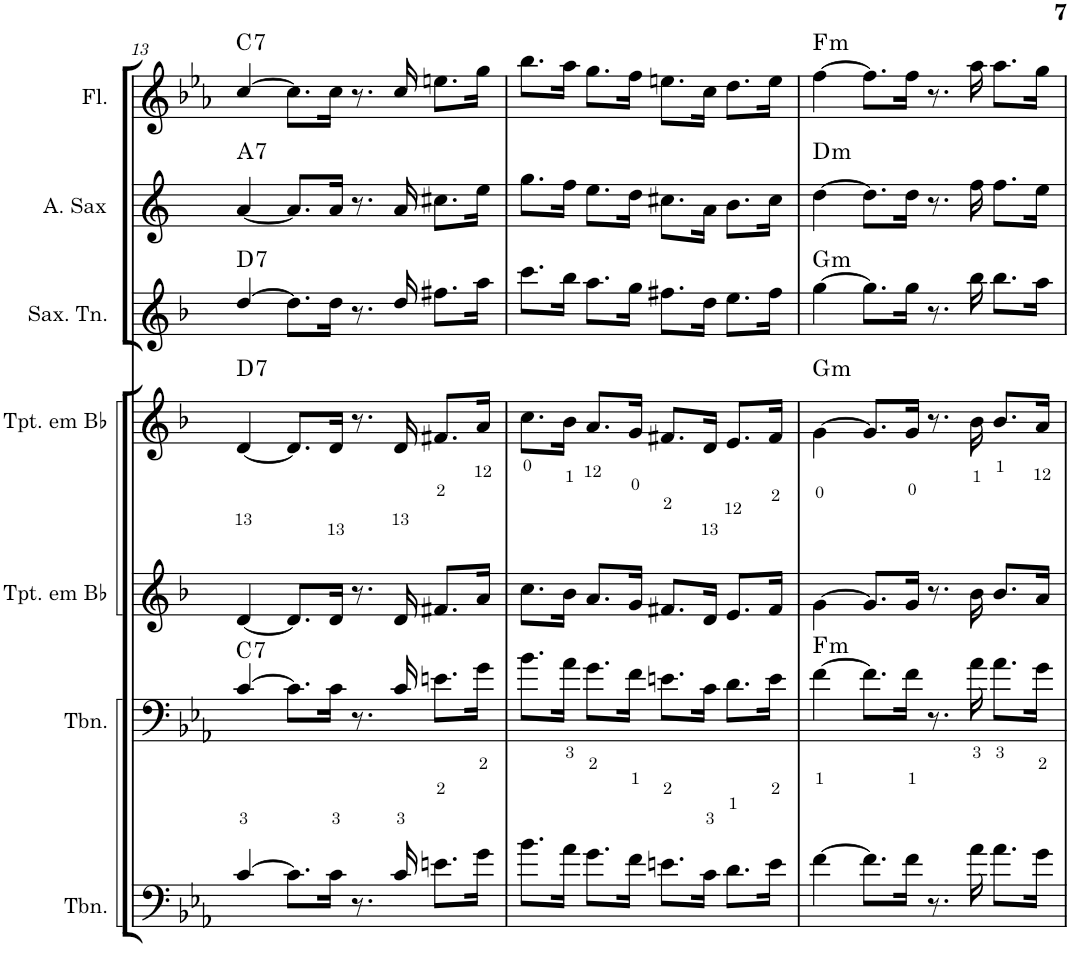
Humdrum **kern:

**kern	**kern	**harte	**kern	**kern	**harte	**kern	**harte	**kern	**harte	**kern	**harte
*part7	*part6	*part6	*part5	*part4	*part4	*part3	*part3	*part2	*part2	*part1	*part1
*staff7	*staff6	*	*staff5	*staff4	*	*staff3	*	*staff2	*	*staff1	*
*I"Trombone	*I"Trombone	*	*I"Trompete em Bb	*I"Trompete em Bb	*	*I"Saxofone Tenor	*	*I"Saxofone Alto	*	*I"Flauta Transversal	*
*I'Tbn.	*I'Tbn.	*	*I'Tpt. em Bb	*I'Tpt. em Bb	*	*I'Sax. Tn.	*	*	*	*I'Fl.	*
!!LO:PB:g=z
*clefF4	*clefF4	*	*clefG2	*clefG2	*	*clefG2	*	*clefG2	*	*clefG2	*
*	*	*	*Trd1c2	*Trd1c2	*	*Trd8c14	*	*Trd5c9	*	*	*
*k[b-e-a-]	*k[b-e-a-]	*	*k[b-]	*k[b-]	*	*k[b-]	*	*k[]	*	*k[b-e-a-]	*
*M4/4	*M4/4	*	*M4/4	*M4/4	*	*M4/4	*	*M4/4	*	*M4/4	*
=13	=13	=13	=13	=13	=13	=13	=13	=13	=13	=13	=13
!	!	!LO:H:kt=7	!	!	!LO:H:kt=7	!	!LO:H:kt=7	!	!LO:H:kt=7	!	!LO:H:kt=7
[4c/	[4c/	C:7	[4d/	[4d/	D:7	[4dd/	D:7	[4a/	A:7	[4cc/	C:7
8.c\L]	8.c\L]	.	8.d/L]	8.d/L]	.	8.dd\L]	.	8.a/L]	.	8.cc\L]	.
16c\Jk	16c\Jk	.	16d/Jk	16d/Jk	.	16dd\Jk	.	16a/Jk	.	16cc\Jk	.
8.r	8.r	.	8.r	8.r	.	8.r	.	8.r	.	8.r	.
16c/	16c/	.	16d/	16d/	.	16dd/	.	16a/	.	16cc/	.
8.en\L	8.en\L	.	8.f#X/L	8.f#X/L	.	8.ff#X\L	.	8.cc#X\L	.	8.een\L	.
16g\Jk	16g\Jk	.	16a/Jk	16a/Jk	.	16aa\Jk	.	16ee\Jk	.	16gg\Jk	.
=14	=14	=14	=14	=14	=14	=14	=14	=14	=14	=14	=14
8.b-\L	8.b-\L	.	8.cc\L	8.cc\L	.	8.ccc\L	.	8.gg\L	.	8.bb-\L	.
16a-\Jk	16a-\Jk	.	16b-\Jk	16b-\Jk	.	16bb-\Jk	.	16ff\Jk	.	16aa-\Jk	.
8.g\L	8.g\L	.	8.a/L	8.a/L	.	8.aa\L	.	8.ee\L	.	8.gg\L	.
16f\Jk	16f\Jk	.	16g/Jk	16g/Jk	.	16gg\Jk	.	16dd\Jk	.	16ff\Jk	.
8.en\L	8.en\L	.	8.f#X/L	8.f#X/L	.	8.ff#X\L	.	8.cc#X\L	.	8.een\L	.
16c\Jk	16c\Jk	.	16d/Jk	16d/Jk	.	16dd\Jk	.	16a\Jk	.	16cc\Jk	.
8.d\L	8.d\L	.	8.e/L	8.e/L	.	8.ee\L	.	8.b\L	.	8.dd\L	.
16e\Jk	16e\Jk	.	16f#/Jk	16f#/Jk	.	16ff#\Jk	.	16cc#\Jk	.	16ee\Jk	.
=15	=15	=15	=15	=15	=15	=15	=15	=15	=15	=15	=15
!	!	!LO:H:kt=m	!	!	!LO:H:kt=m	!	!LO:H:kt=m	!	!LO:H:kt=m	!	!LO:H:kt=m
[4f\	[4f\	F:min	[4g\	[4g\	G:min	[4gg\	G:min	[4dd\	D:min	[4ff\	F:min
8.f\L]	8.f\L]	.	8.g/L]	8.g/L]	.	8.gg\L]	.	8.dd\L]	.	8.ff\L]	.
16f\Jk	16f\Jk	.	16g/Jk	16g/Jk	.	16gg\Jk	.	16dd\Jk	.	16ff\Jk	.
8.r	8.r	.	8.r	8.r	.	8.r	.	8.r	.	8.r	.
16a-\	16a-\	.	16b-\	16b-\	.	16bb-\	.	16ff\	.	16aa-\	.
8.a-\L	8.a-\L	.	8.b-/L	8.b-/L	.	8.bb-\L	.	8.ff\L	.	8.aa-\L	.
16g\Jk	16g\Jk	.	16a/Jk	16a/Jk	.	16aa\Jk	.	16ee\Jk	.	16gg\Jk	.
=	=	=	=	=	=	=	=	=	=	=	=
*-	*-	*-	*-	*-	*-	*-	*-	*-	*-	*-	*-
